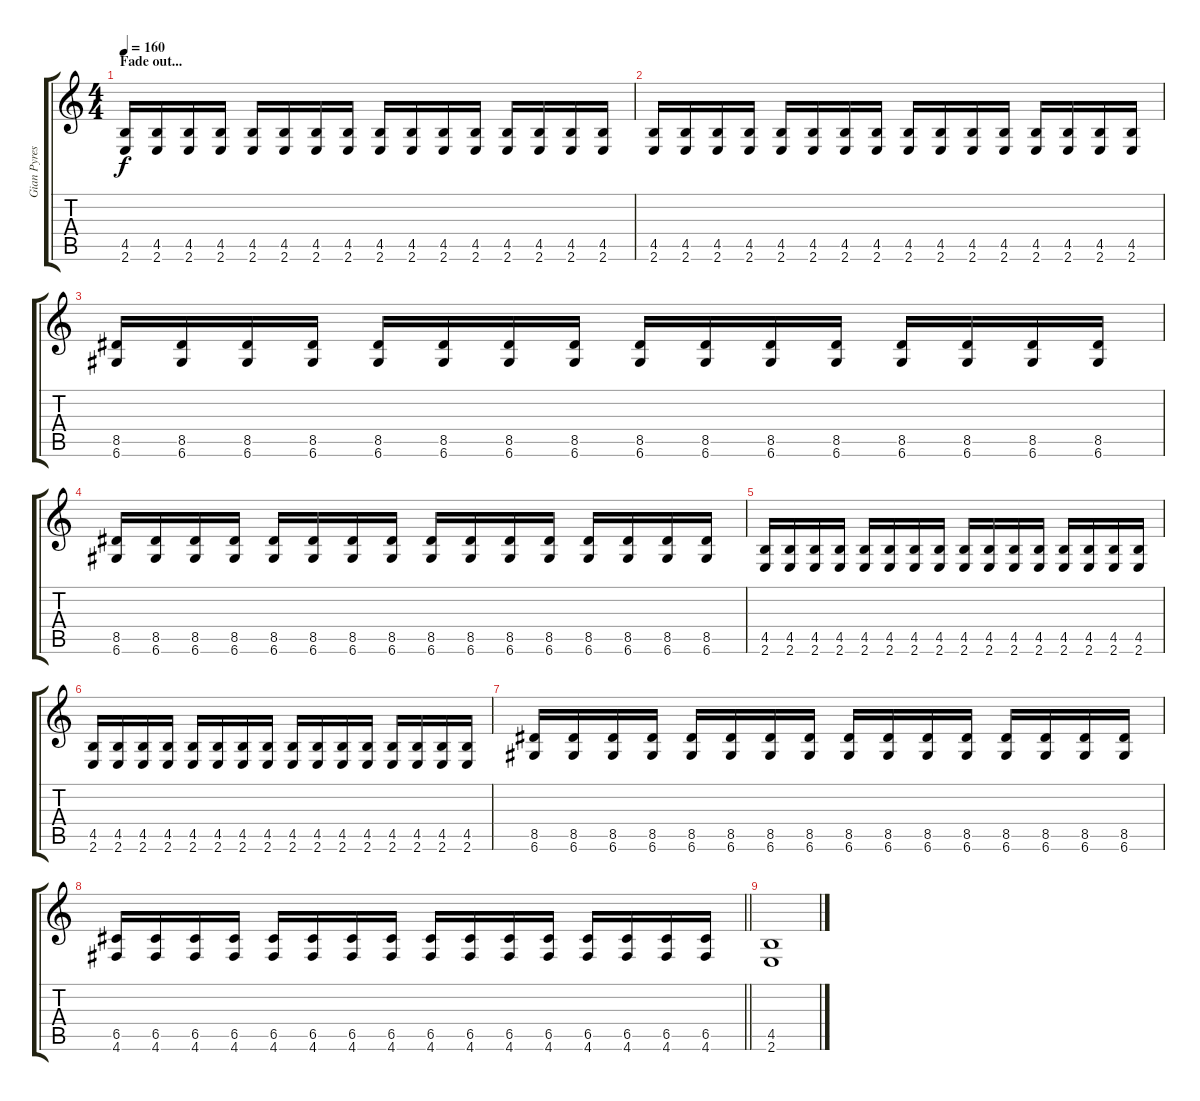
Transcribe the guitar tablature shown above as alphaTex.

\track ("Gian Pyres" "Gian Pyres") {instrument distortionguitar}
\staff {score tabs}
\tuning (D4 A3 F3 C3 G2 D2) {hide}
\ts (4 4)
\section ("" "Fade out...")
\tempo 160
\clef g2
\ks c
(4.5 2.6).16{dy f} (4.5 2.6).16 (4.5 2.6).16 (4.5 2.6).16 (4.5 2.6).16 (4.5 2.6).16 (4.5 2.6).16 (4.5 2.6).16 (4.5 2.6).16 (4.5 2.6).16 (4.5 2.6).16 (4.5 2.6).16 (4.5 2.6).16 (4.5 2.6).16 (4.5 2.6).16 (4.5 2.6).16 |
(4.5 2.6).16 (4.5 2.6).16 (4.5 2.6).16 (4.5 2.6).16 (4.5 2.6).16 (4.5 2.6).16 (4.5 2.6).16 (4.5 2.6).16 (4.5 2.6).16 (4.5 2.6).16 (4.5 2.6).16 (4.5 2.6).16 (4.5 2.6).16 (4.5 2.6).16 (4.5 2.6).16 (4.5 2.6).16 |
(8.5 6.6).16 (8.5 6.6).16 (8.5 6.6).16 (8.5 6.6).16 (8.5 6.6).16 (8.5 6.6).16 (8.5 6.6).16 (8.5 6.6).16 (8.5 6.6).16 (8.5 6.6).16 (8.5 6.6).16 (8.5 6.6).16 (8.5 6.6).16 (8.5 6.6).16 (8.5 6.6).16 (8.5 6.6).16 |
(8.5 6.6).16 (8.5 6.6).16 (8.5 6.6).16 (8.5 6.6).16 (8.5 6.6).16 (8.5 6.6).16 (8.5 6.6).16 (8.5 6.6).16 (8.5 6.6).16 (8.5 6.6).16 (8.5 6.6).16 (8.5 6.6).16 (8.5 6.6).16 (8.5 6.6).16 (8.5 6.6).16 (8.5 6.6).16 |
(4.5 2.6).16 (4.5 2.6).16 (4.5 2.6).16 (4.5 2.6).16 (4.5 2.6).16 (4.5 2.6).16 (4.5 2.6).16 (4.5 2.6).16 (4.5 2.6).16 (4.5 2.6).16 (4.5 2.6).16 (4.5 2.6).16 (4.5 2.6).16 (4.5 2.6).16 (4.5 2.6).16 (4.5 2.6).16 |
(4.5 2.6).16 (4.5 2.6).16 (4.5 2.6).16 (4.5 2.6).16 (4.5 2.6).16 (4.5 2.6).16 (4.5 2.6).16 (4.5 2.6).16 (4.5 2.6).16 (4.5 2.6).16 (4.5 2.6).16 (4.5 2.6).16 (4.5 2.6).16 (4.5 2.6).16 (4.5 2.6).16 (4.5 2.6).16 |
(8.5 6.6).16 (8.5 6.6).16 (8.5 6.6).16 (8.5 6.6).16 (8.5 6.6).16 (8.5 6.6).16 (8.5 6.6).16 (8.5 6.6).16 (8.5 6.6).16 (8.5 6.6).16 (8.5 6.6).16 (8.5 6.6).16 (8.5 6.6).16 (8.5 6.6).16 (8.5 6.6).16 (8.5 6.6).16 |
\barLineRight lightlight
(6.5 4.6).16 (6.5 4.6).16 (6.5 4.6).16 (6.5 4.6).16 (6.5 4.6).16 (6.5 4.6).16 (6.5 4.6).16 (6.5 4.6).16 (6.5 4.6).16 (6.5 4.6).16 (6.5 4.6).16 (6.5 4.6).16 (6.5 4.6).16 (6.5 4.6).16 (6.5 4.6).16 (6.5 4.6).16 |
(4.5 2.6).1
